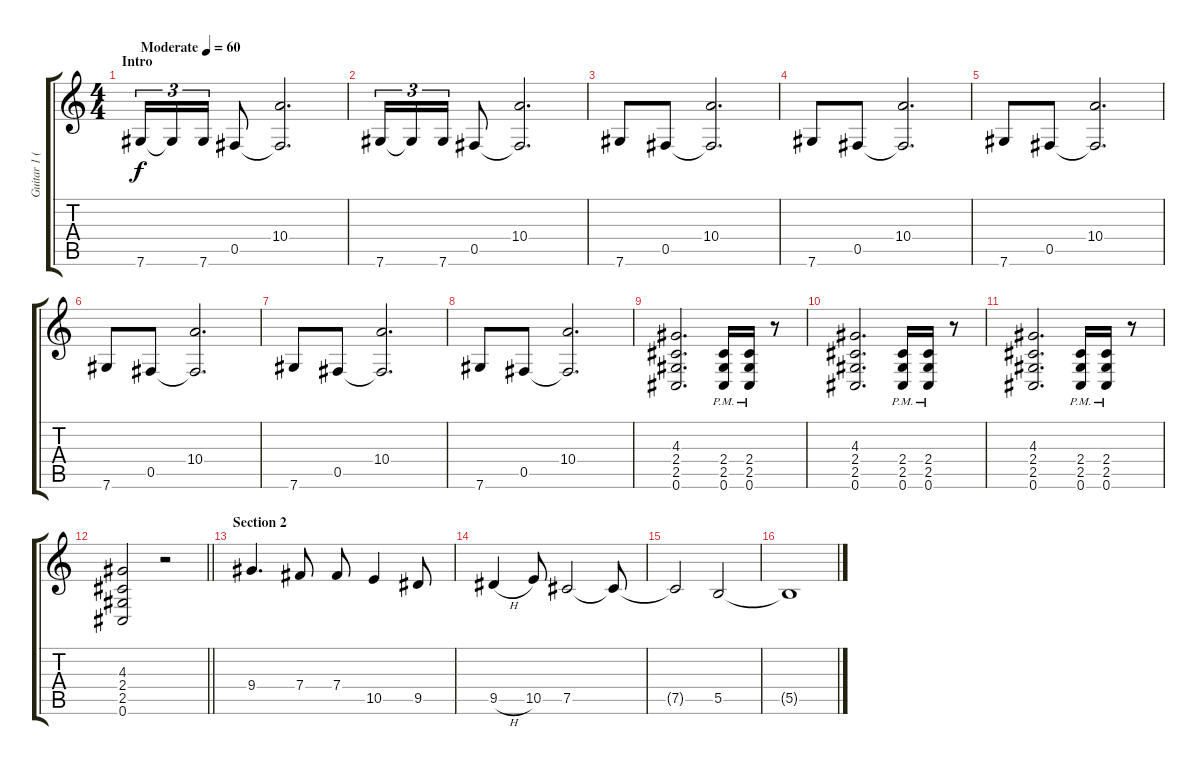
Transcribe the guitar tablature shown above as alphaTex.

\track ("Guitar 1 (Distortion)" "Guitar 1 (") {instrument distortionguitar}
\staff {score tabs}
\tuning (Db4 Ab3 E3 B2 Gb2 Db2) {hide}
\ts (4 4)
\section ("" "Intro")
\tempo (60 "Moderate")
\clef g2
\ks c
7.6.16{tu (3 2) dy f instrument distortionguitar} 7.6{t}.16{tu (3 2)} 7.6.16{tu (3 2)} 0.5.8 (10.4 0.5{t}).2{d} |
7.6.16{tu (3 2)} 7.6{t}.16{tu (3 2)} 7.6.16{tu (3 2)} 0.5.8 (10.4 0.5{t}).2{d} |
7.6.8 0.5.8 (10.4 0.5{t}).2{d} |
7.6.8 0.5.8 (10.4 0.5{t}).2{d} |
7.6.8 0.5.8 (10.4 0.5{t}).2{d} |
7.6.8 0.5.8 (10.4 0.5{t}).2{d} |
7.6.8 0.5.8 (10.4 0.5{t}).2{d} |
7.6.8 0.5.8 (10.4 0.5{t}).2{d} |
(4.3 2.4 2.5 0.6).2{d} (2.4{pm} 2.5{pm} 0.6{pm}).16 (2.4{pm} 2.5{pm} 0.6{pm}).16 r.8 |
(4.3 2.4 2.5 0.6).2{d} (2.4{pm} 2.5{pm} 0.6{pm}).16 (2.4{pm} 2.5{pm} 0.6{pm}).16 r.8 |
(4.3 2.4 2.5 0.6).2{d} (2.4{pm} 2.5{pm} 0.6{pm}).16 (2.4{pm} 2.5{pm} 0.6{pm}).16 r.8 |
\barLineRight lightlight
(4.3 2.4 2.5 0.6).2 r.2 |
\section ("" "Section 2")
9.4.4{d} 7.4.8 7.4.8 10.5.4 9.5.8 |
9.5{h}.4 10.5.8 7.5.2 7.5{t}.8 |
7.5{t}.2 5.5.2 |
5.5{t}.1
